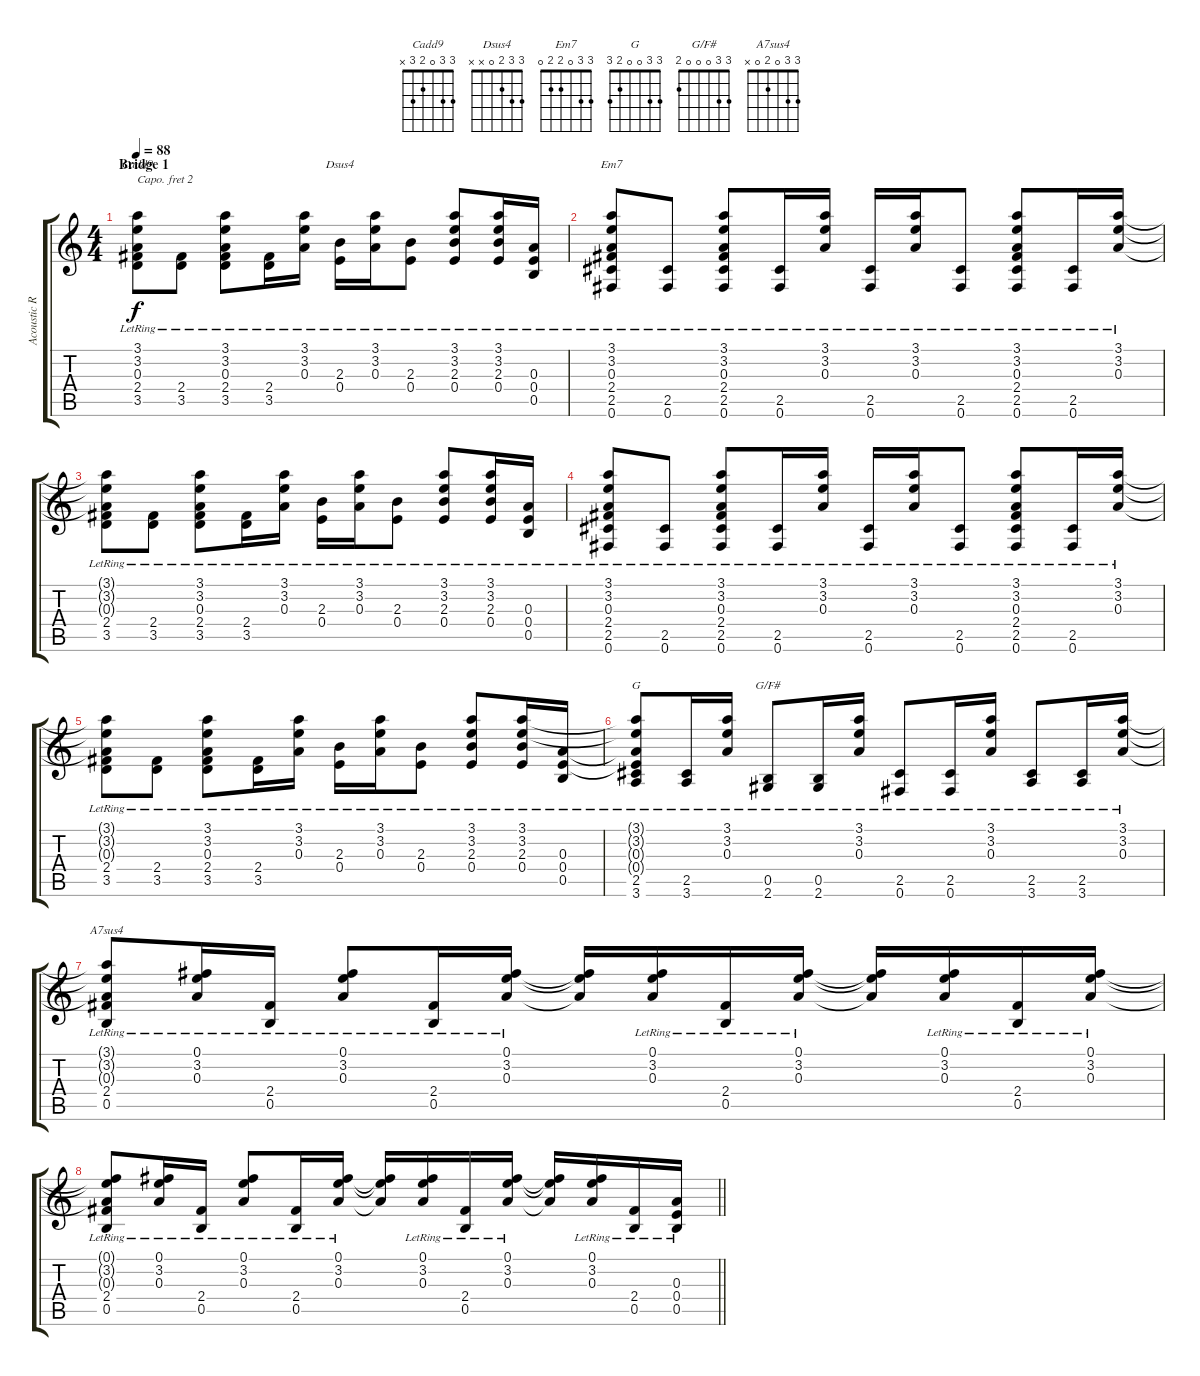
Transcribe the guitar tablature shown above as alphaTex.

\track ("Acoustic Rhythm Guitar" "Acoustic R") {instrument acousticguitarsteel}
\staff {score tabs}
\capo 2
\tuning (E4 B3 G3 D3 A2 E2) {hide}
\chord ("Cadd9" 3 3 0 2 3 x)
\chord ("Dsus4" 3 3 2 0 x x)
\chord ("Em7" 3 3 0 2 2 0)
\chord ("G" 3 3 0 0 2 3)
\chord ("G/F#" 3 3 0 0 0 2)
\chord ("A7sus4" 3 3 0 2 0 x)
\ts (4 4)
\section ("" "Bridge 1")
\tempo 88
\clef g2
\ks c
(3.1{lr} 3.2{lr} 0.3{lr} 2.4{lr} 3.5{lr}).8{ch "Cadd9" dy f} (2.4{lr} 3.5{lr}).8 (3.1{lr} 3.2{lr} 0.3{lr} 2.4{lr} 3.5{lr}).8 (2.4{lr} 3.5{lr}).16 (3.1{lr} 3.2{lr} 0.3{lr}).16 (2.3{lr} 0.4{lr}).16{ch "Dsus4"} (3.1{lr} 3.2{lr} 0.3{lr}).16 (2.3{lr} 0.4{lr}).8 (3.1{lr} 3.2{lr} 2.3{lr} 0.4{lr}).8 (3.1{lr} 3.2{lr} 2.3{lr} 0.4{lr}).16 (0.3{lr} 0.4{lr} 0.5{lr}).16 |
(3.1{lr} 3.2{lr} 0.3{lr} 2.4{lr} 2.5{lr} 0.6{lr}).8{ch "Em7"} (2.5{lr} 0.6{lr}).8 (3.1{lr} 3.2{lr} 0.3{lr} 2.4{lr} 2.5{lr} 0.6{lr}).8 (2.5{lr} 0.6{lr}).16 (3.1{lr} 3.2{lr} 0.3{lr}).16 (2.5{lr} 0.6{lr}).16 (3.1{lr} 3.2{lr} 0.3{lr}).16 (2.5{lr} 0.6{lr}).8 (3.1{lr} 3.2{lr} 0.3{lr} 2.4{lr} 2.5{lr} 0.6{lr}).8 (2.5{lr} 0.6{lr}).16 (3.1{lr} 3.2{lr} 0.3{lr}).16 |
(3.1{t} 3.2{t} 0.3{t} 2.4{lr} 3.5{lr}).8 (2.4{lr} 3.5{lr}).8 (3.1{lr} 3.2{lr} 0.3{lr} 2.4{lr} 3.5{lr}).8 (2.4{lr} 3.5{lr}).16 (3.1{lr} 3.2{lr} 0.3{lr}).16 (2.3{lr} 0.4{lr}).16 (3.1{lr} 3.2{lr} 0.3{lr}).16 (2.3{lr} 0.4{lr}).8 (3.1{lr} 3.2{lr} 2.3{lr} 0.4{lr}).8 (3.1{lr} 3.2{lr} 2.3{lr} 0.4{lr}).16 (0.3{lr} 0.4{lr} 0.5{lr}).16 |
(3.1{lr} 3.2{lr} 0.3{lr} 2.4{lr} 2.5{lr} 0.6{lr}).8 (2.5{lr} 0.6{lr}).8 (3.1{lr} 3.2{lr} 0.3{lr} 2.4{lr} 2.5{lr} 0.6{lr}).8 (2.5{lr} 0.6{lr}).16 (3.1{lr} 3.2{lr} 0.3{lr}).16 (2.5{lr} 0.6{lr}).16 (3.1{lr} 3.2{lr} 0.3{lr}).16 (2.5{lr} 0.6{lr}).8 (3.1{lr} 3.2{lr} 0.3{lr} 2.4{lr} 2.5{lr} 0.6{lr}).8 (2.5{lr} 0.6{lr}).16 (3.1{lr} 3.2{lr} 0.3{lr}).16 |
(3.1{t} 3.2{t} 0.3{t} 2.4{lr} 3.5{lr}).8 (2.4{lr} 3.5{lr}).8 (3.1{lr} 3.2{lr} 0.3{lr} 2.4{lr} 3.5{lr}).8 (2.4{lr} 3.5{lr}).16 (3.1{lr} 3.2{lr} 0.3{lr}).16 (2.3{lr} 0.4{lr}).16 (3.1{lr} 3.2{lr} 0.3{lr}).16 (2.3{lr} 0.4{lr}).8 (3.1{lr} 3.2{lr} 2.3{lr} 0.4{lr}).8 (3.1{lr} 3.2{lr} 2.3{lr} 0.4{lr}).16 (0.3{lr} 0.4{lr} 0.5{lr}).16 |
(3.1{t} 3.2{t} 0.3{t} 0.4{t} 2.5{lr} 3.6{lr}).8{ch "G"} (2.5{lr} 3.6{lr}).16 (3.1{lr} 3.2{lr} 0.3{lr}).16 (0.5{lr} 2.6{lr}).8{ch "G/F#"} (0.5{lr} 2.6{lr}).16 (3.1{lr} 3.2{lr} 0.3{lr}).16 (2.5{lr} 0.6{lr}).8 (2.5{lr} 0.6{lr}).16 (3.1{lr} 3.2{lr} 0.3{lr}).16 (2.5{lr} 3.6{lr}).8 (2.5{lr} 3.6{lr}).16 (3.1{lr} 3.2{lr} 0.3{lr}).16 |
(3.1{t} 3.2{t} 0.3{t} 2.4{lr} 0.5{lr}).8{ch "A7sus4"} (0.1{lr} 3.2{lr} 0.3{lr}).16 (2.4{lr} 0.5{lr}).16 (0.1{lr} 3.2{lr} 0.3{lr}).8 (2.4{lr} 0.5{lr}).16 (0.1{lr} 3.2{lr} 0.3{lr}).16 (0.1{t} 3.2{t} 0.3{t}).16 (0.1{lr} 3.2{lr} 0.3{lr}).16 (2.4{lr} 0.5{lr}).16 (0.1{lr} 3.2{lr} 0.3{lr}).16 (0.1{t} 3.2{t} 0.3{t}).16 (0.1{lr} 3.2{lr} 0.3{lr}).16 (2.4{lr} 0.5{lr}).16 (0.1{lr} 3.2{lr} 0.3{lr}).16 |
\barLineRight lightlight
(0.1{t} 3.2{t} 0.3{t} 2.4{lr} 0.5{lr}).8 (0.1{lr} 3.2{lr} 0.3{lr}).16 (2.4{lr} 0.5{lr}).16 (0.1{lr} 3.2{lr} 0.3{lr}).8 (2.4{lr} 0.5{lr}).16 (0.1{lr} 3.2{lr} 0.3{lr}).16 (0.1{t} 3.2{t} 0.3{t}).16 (0.1{lr} 3.2{lr} 0.3{lr}).16 (2.4{lr} 0.5{lr}).16 (0.1{lr} 3.2{lr} 0.3{lr}).16 (0.1{t} 3.2{t} 0.3{t}).16 (0.1{lr} 3.2{lr} 0.3{lr}).16 (2.4{lr} 0.5{lr}).16 (0.3{lr} 0.4 0.5).16
